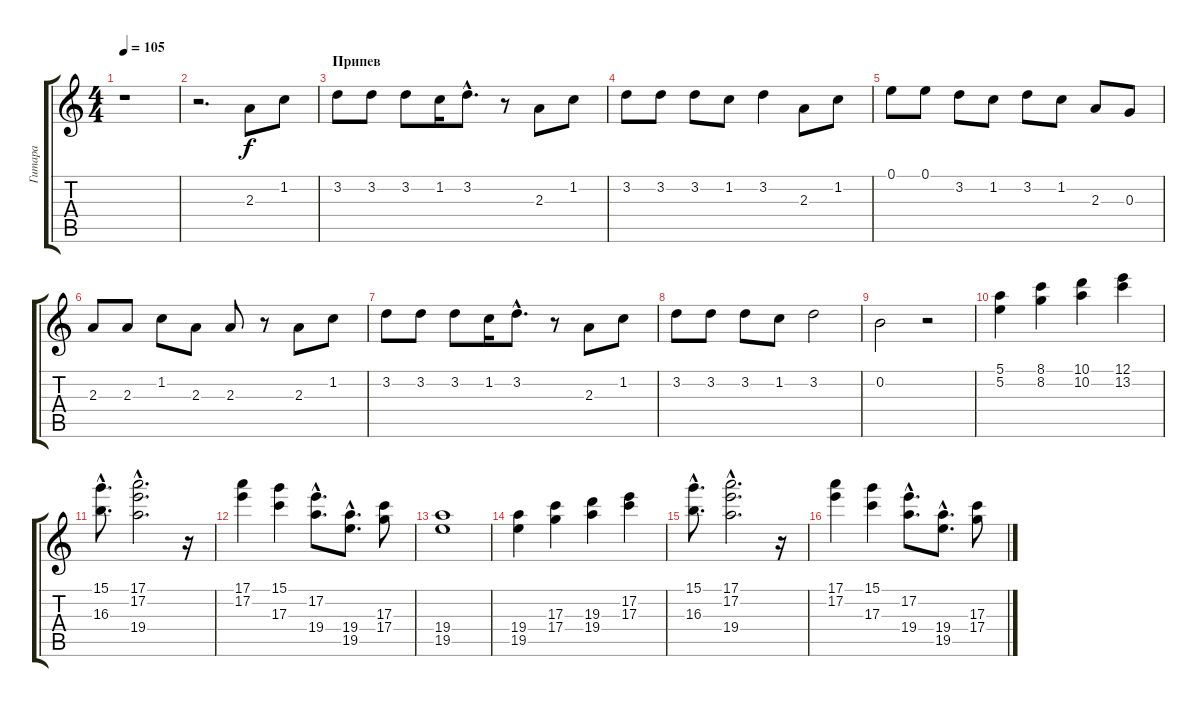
\track ("Гитара" "Гитара") {instrument distortionguitar}
\staff {score tabs}
\tuning (E4 B3 G3 D3 A2 E2) {hide}
\ts (4 4)
\tempo 105
\clef g2
\ks c
r.1{dy f} |
r.2{d} 2.3.8 1.2.8 |
\section ("" "Припев")
3.2.8 3.2.8 3.2.8 1.2.16 3.2{hac}.8{d} r.8 2.3.8 1.2.8 |
3.2.8 3.2.8 3.2.8 1.2.8 3.2.4 2.3.8 1.2.8 |
0.1.8 0.1.8 3.2.8 1.2.8 3.2.8 1.2.8 2.3.8 0.3.8 |
2.3.8 2.3.8 1.2.8 2.3.8 2.3.8 r.8 2.3.8 1.2.8 |
3.2.8 3.2.8 3.2.8 1.2.16 3.2{hac}.8{d} r.8 2.3.8 1.2.8 |
3.2.8 3.2.8 3.2.8 1.2.8 3.2.2 |
0.2.2 r.2 |
(5.1 5.2).4 (8.1 8.2).4 (10.1 10.2).4 (12.1 13.2).4 |
(15.1{hac} 16.3{hac}).8{d} (17.1{hac} 17.2{hac} 19.4{hac}).2{d} r.16 |
(17.1 17.2).4 (15.1 17.3).4 (17.2{hac} 19.4{hac}).8{d} (19.4{hac} 19.5{hac}).8{d} (17.3 17.4).8 |
(19.4 19.5).1 |
(19.4 19.5).4 (17.3 17.4).4 (19.3 19.4).4 (17.2 17.3).4 |
(15.1{hac} 16.3{hac}).8{d} (17.1{hac} 17.2{hac} 19.4{hac}).2{d} r.16 |
(17.1 17.2).4 (15.1 17.3).4 (17.2{hac} 19.4{hac}).8{d} (19.4{hac} 19.5{hac}).8{d} (17.3 17.4).8
